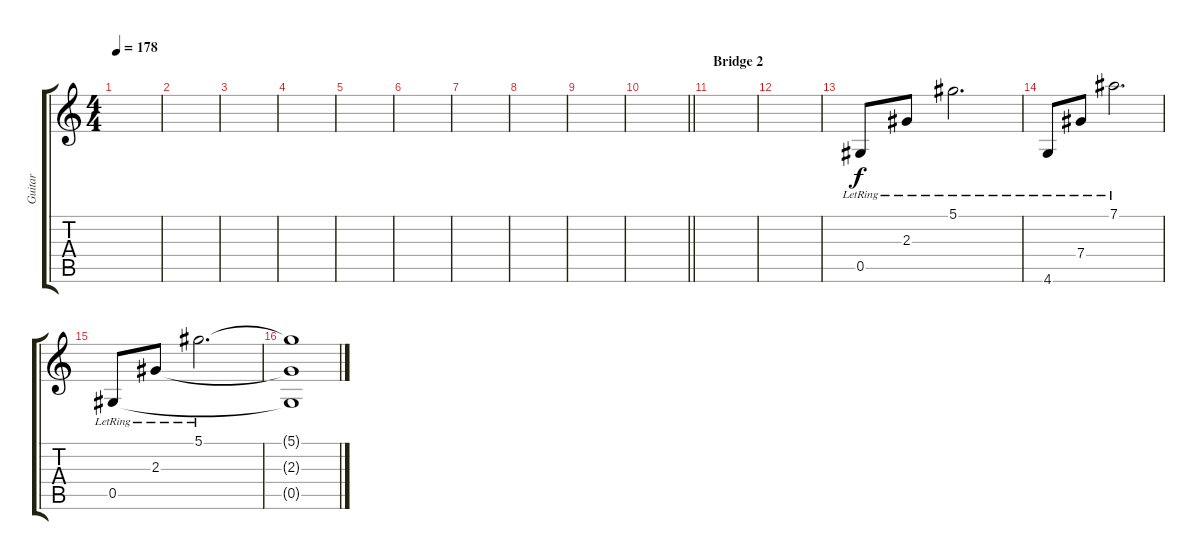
\track ("Guitar" "Guitar") {instrument electricguitarclean}
\staff {score tabs}
\tuning (Eb4 Bb3 Gb3 Db3 Ab2 Eb2) {hide}
\ts (4 4)
\tempo 178
\clef g2
\ks c
|
|
|
|
|
|
|
|
|
\barLineRight lightlight
|
\section ("" "Bridge 2")
|
|
0.5{lr}.8 2.3{lr}.8 5.1{lr}.2{d} |
4.6{lr}.8 7.4{lr}.8 7.1{lr}.2{d} |
0.5{lr}.8 2.3{lr}.8 5.1{lr}.2{d} |
(5.1{t} 2.3{t} 0.5{t}).1
